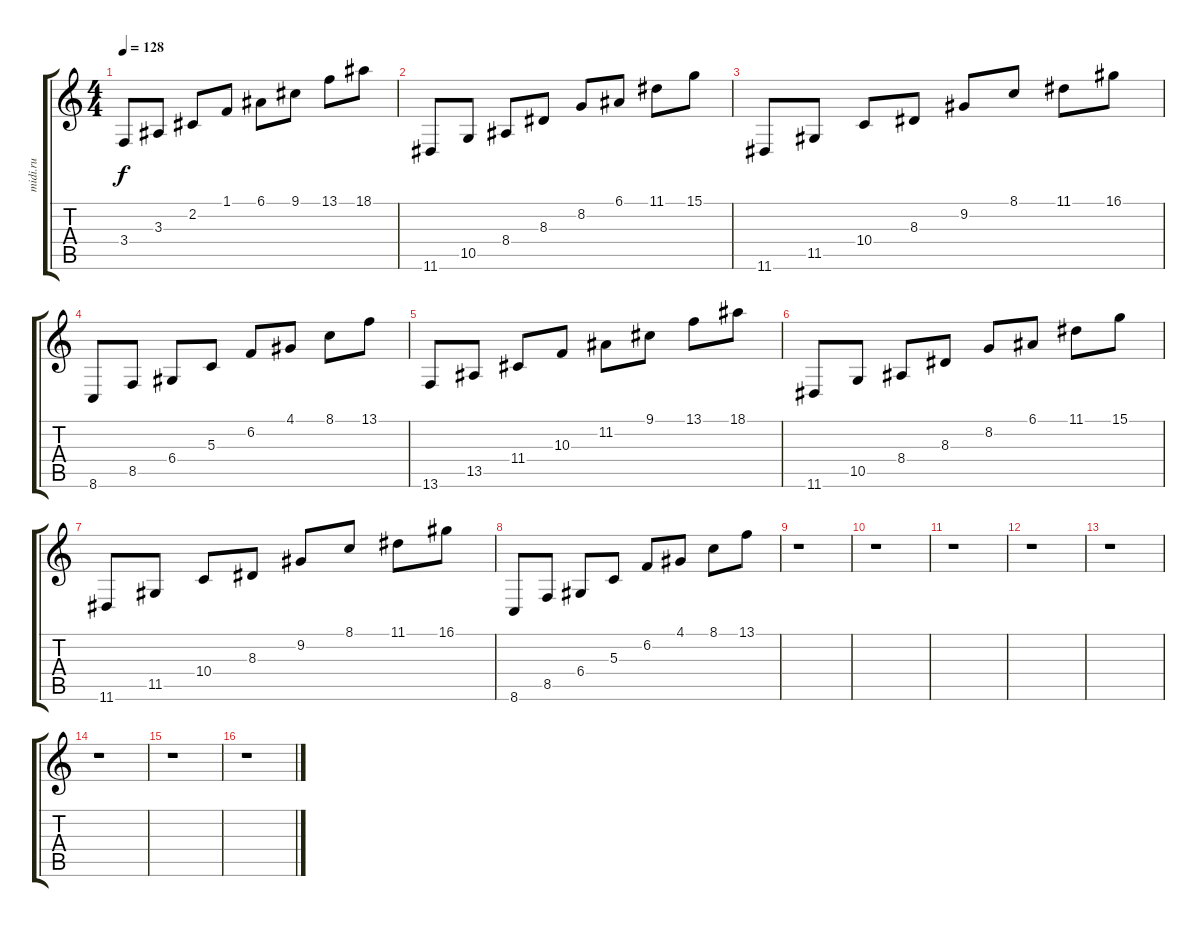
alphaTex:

\track ("midi.ru" "midi.ru") {instrument lead2sawtooth}
\staff {score tabs}
\tuning (E4 B3 G3 D3 A2 E2) {hide}
\ts (4 4)
\tempo 128
\clef g2
\ks c
3.4.8{dy f balance 0} 3.3.8{balance 0} 2.2.8{balance 1} 1.1.8{balance 4} 6.1.8{balance 8} 9.1.8{balance 11} 13.1.8{balance 13} 18.1.8{balance 15} |
11.6.8{balance 0} 10.5.8{balance 0} 8.4.8{balance 1} 8.3.8{balance 4} 8.2.8{balance 8} 6.1.8{balance 11} 11.1.8{balance 13} 15.1.8{balance 15} |
11.6.8{balance 0} 11.5.8{balance 0} 10.4.8{balance 1} 8.3.8{balance 4} 9.2.8{balance 8} 8.1.8{balance 11} 11.1.8{balance 13} 16.1.8{balance 15} |
8.6.8{balance 0} 8.5.8{balance 0} 6.4.8{balance 1} 5.3.8{balance 4} 6.2.8{balance 8} 4.1.8{balance 11} 8.1.8{balance 13} 13.1.8{balance 15} |
13.6.8{balance 0} 13.5.8{balance 0} 11.4.8{balance 1} 10.3.8{balance 4} 11.2.8{balance 8} 9.1.8{balance 11} 13.1.8{balance 13} 18.1.8{balance 15} |
11.6.8{balance 0} 10.5.8{balance 0} 8.4.8{balance 1} 8.3.8{balance 4} 8.2.8{balance 8} 6.1.8{balance 11} 11.1.8{balance 13} 15.1.8{balance 15} |
11.6.8{balance 0} 11.5.8{balance 0} 10.4.8{balance 1} 8.3.8{balance 4} 9.2.8{balance 8} 8.1.8{balance 11} 11.1.8{balance 13} 16.1.8{balance 15} |
8.6.8{balance 0} 8.5.8{balance 0} 6.4.8{balance 1} 5.3.8{balance 4} 6.2.8{balance 8} 4.1.8{balance 11} 8.1.8{balance 13} 13.1.8{balance 15} |
r.1 |
r.1 |
r.1 |
r.1 |
r.1 |
r.1 |
r.1 |
r.1
